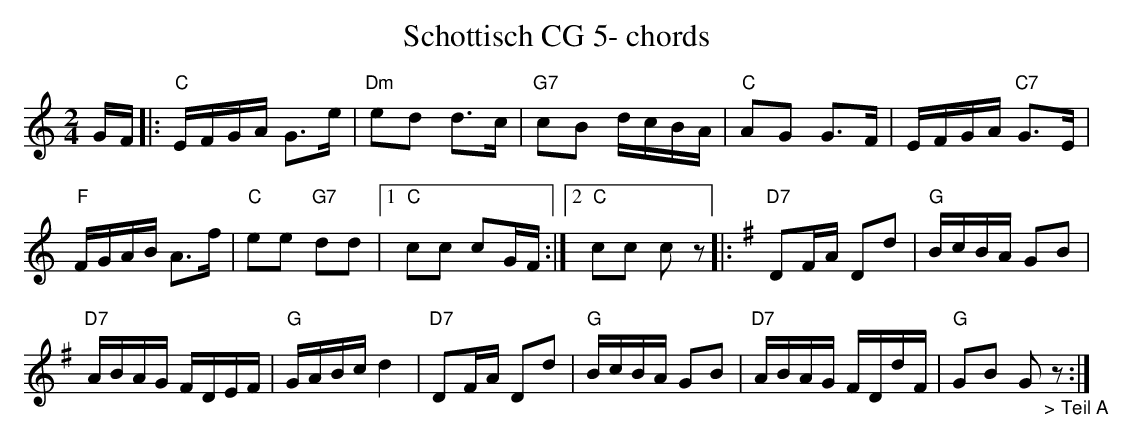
X:1
T:Schottisch CG 5- chords
M:2/4
L:1/16
K:Cmaj%%MIDI gchordon
GF |: "C"EFGA G3e | "Dm"e2d2 d3c | "G7"c2B2 dcBA | "C"A2G2 G3F | EFGA "C7"G3E |
"F"FGAB A3f | "C"e2e2 "G7"d2d2 |1 "C"c2c2 c2GF :|2 "C"c2c2 c2z2 |: [K:Gmaj] "D7"D2FA D2d2 | "G"BcBA G2B2 |
"D7"ABAG FDEF | "G"GABc d4 | "D7"D2FA D2d2 | "G"BcBA G2B2 | "D7"ABAG FDdF | "G"G2B2 G2"_> Teil A"z2 :|
